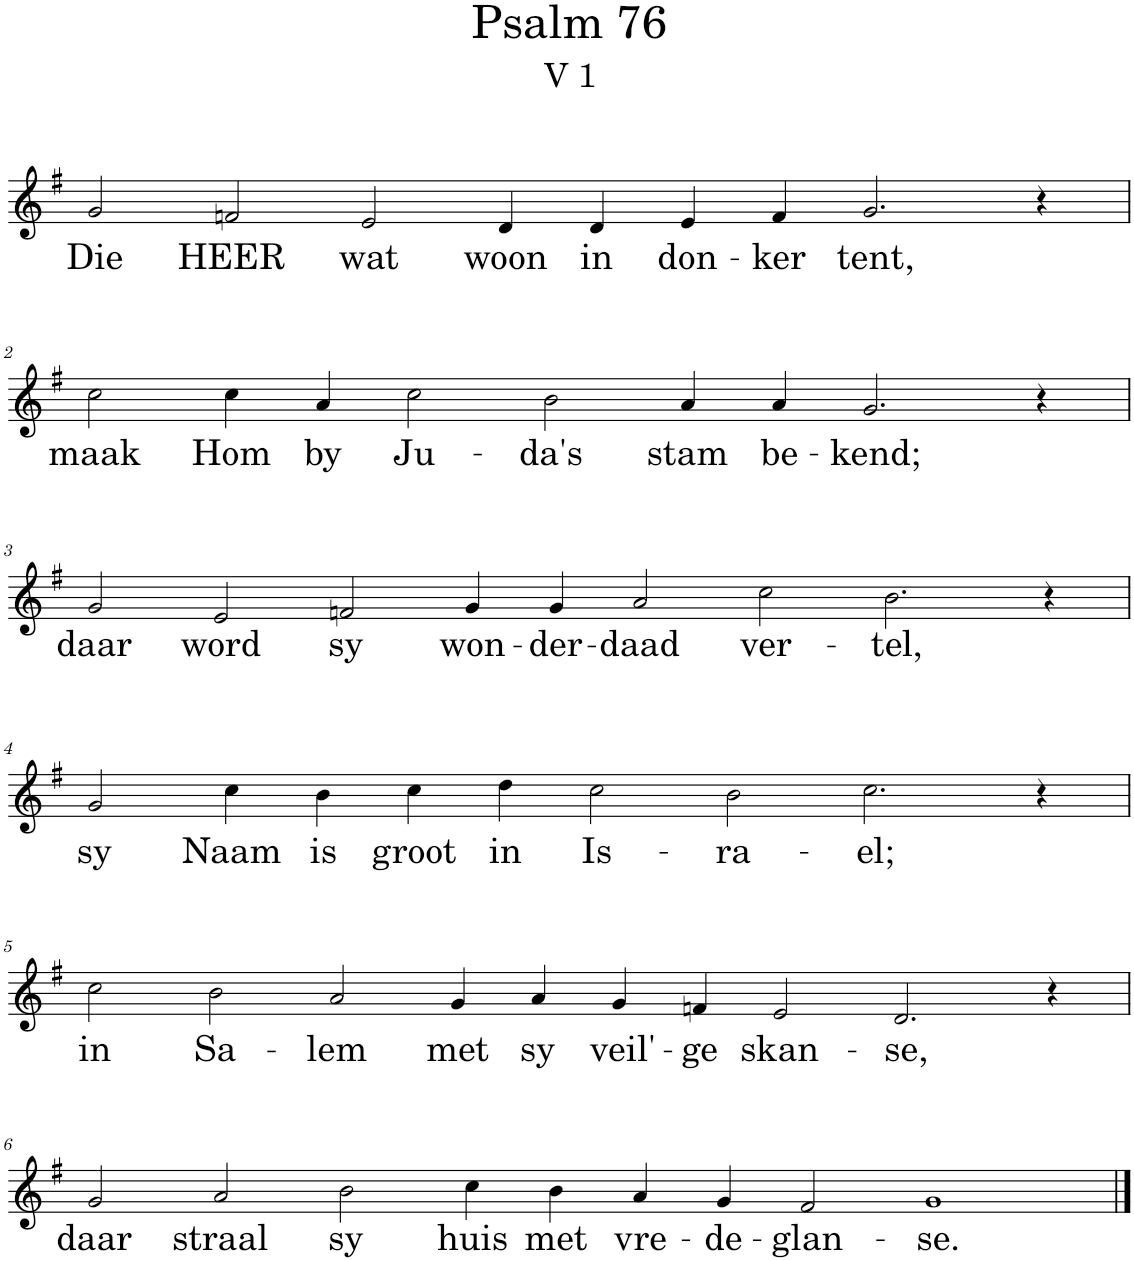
**kern	**text
*part1	*part1
*staff1	*staff1
*I"Pipe Organ	*
*I'Org.	*
*clefG2	*
*k[f#]	*
*M14/4	*
=1	=1
!	!LO:LY:b
2g/	Die
!	!LO:LY:b
2fn/	HEER
!	!LO:LY:b
2e/	wat
!	!LO:LY:b
4d/	woon
!	!LO:LY:b
4d/	in
!	!LO:LY:b
4e/	don-
!	!LO:LY:b
4f/	-ker
!	!LO:LY:b
2.g/	tent,
4r	.
!!LO:LB:g=z
=2	=2
!	!LO:LY:b
2cc\	maak
!	!LO:LY:b
4cc\	Hom
!	!LO:LY:b
4a/	by
!	!LO:LY:b
2cc\	Ju-
!	!LO:LY:b
2b\	-da's
!	!LO:LY:b
4a/	stam
!	!LO:LY:b
4a/	be-
!	!LO:LY:b
2.g/	-kend;
4r	.
!!LO:LB:g=z
=3	=3
*M16/4	*
!	!LO:LY:b
2g/	daar
!	!LO:LY:b
2e/	word
!	!LO:LY:b
2fn/	sy
!	!LO:LY:b
4g/	won-
!	!LO:LY:b
4g/	-der-
!	!LO:LY:b
2a/	-daad
!	!LO:LY:b
2cc\	ver-
!	!LO:LY:b
2.b\	-tel,
4r	.
!!LO:LB:g=z
=4	=4
*M14/4	*
!	!LO:LY:b
2g/	sy
!	!LO:LY:b
4cc\	Naam
!	!LO:LY:b
4b\	is
!	!LO:LY:b
4cc\	groot
!	!LO:LY:b
4dd\	in
!	!LO:LY:b
2cc\	Is-
!	!LO:LY:b
2b\	-ra-
!	!LO:LY:b
2.cc\	-el;
4r	.
!!LO:LB:g=z
=5	=5
*M16/4	*
!	!LO:LY:b
2cc\	in
!	!LO:LY:b
2b\	Sa-
!	!LO:LY:b
2a/	-lem
!	!LO:LY:b
4g/	met
!	!LO:LY:b
4a/	sy
!	!LO:LY:b
4g/	veil'-
!	!LO:LY:b
4fn/	-ge
!	!LO:LY:b
2e/	skan-
!	!LO:LY:b
2.d/	-se,
4r	.
!!LO:LB:g=z
=6	=6
!	!LO:LY:b
2g/	daar
!	!LO:LY:b
2a/	straal
!	!LO:LY:b
2b\	sy
!	!LO:LY:b
4cc\	huis
!	!LO:LY:b
4b\	met
!	!LO:LY:b
4a/	vre-
!	!LO:LY:b
4g/	-de-
!	!LO:LY:b
2f#/	-glan-
!	!LO:LY:b
1g	-se.
==	==
*-	*-
